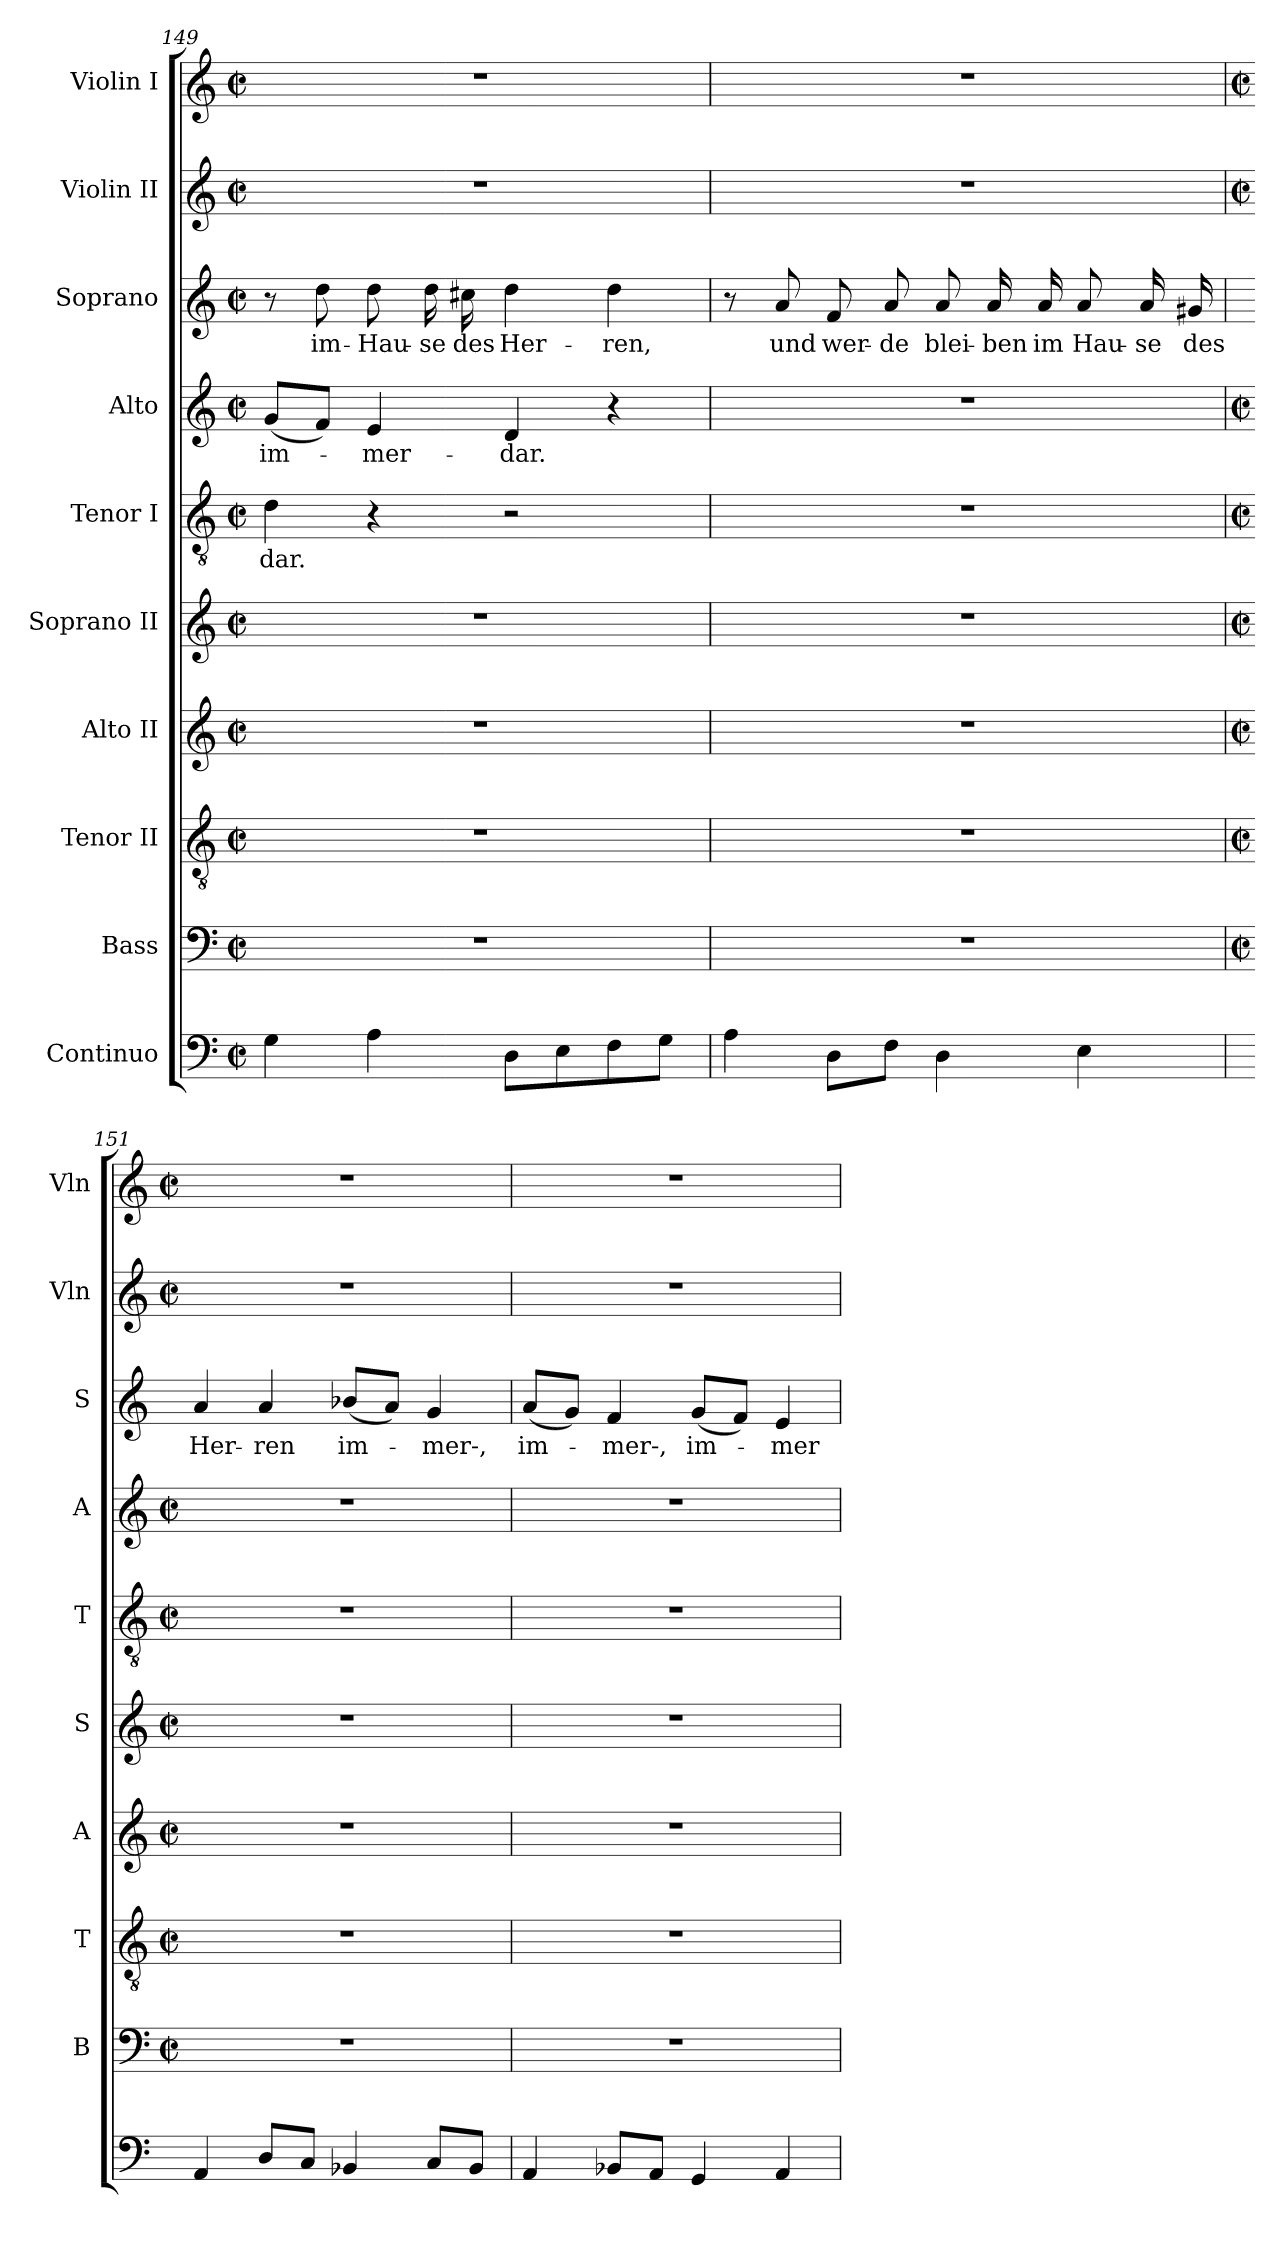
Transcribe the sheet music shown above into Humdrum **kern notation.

**kern	**kern	**kern	**kern	**kern	**kern	**text	**kern	**text	**kern	**text	**kern	**kern
*part10	*part9	*part8	*part7	*part6	*part5	*part5	*part4	*part4	*part3	*part3	*part2	*part1
*staff10	*staff9	*staff8	*staff7	*staff6	*staff5	*staff5	*staff4	*staff4	*staff3	*staff3	*staff2	*staff1
*I"Continuo	*I"Bass	*I"Tenor II	*I"Alto II	*I"Soprano II	*I"Tenor I	*	*I"Alto	*	*I"Soprano	*	*I"Violin II	*I"Violin I
*	*I'B	*I'T	*I'A	*I'S	*I'T	*	*I'A	*	*I'S	*	*I'Vln	*I'Vln
*clefF4	*clefF4	*clefGv2	*clefG2	*clefG2	*clefGv2	*	*clefG2	*	*clefG2	*	*clefG2	*clefG2
*k[]	*k[]	*k[]	*k[]	*k[]	*k[]	*	*k[]	*	*k[]	*	*k[]	*k[]
*C:	*C:	*C:	*C:	*C:	*C:	*	*C:	*	*C:	*	*C:	*C:
*M2/2	*M2/2	*M2/2	*M2/2	*M2/2	*M2/2	*	*M2/2	*	*M2/2	*	*M2/2	*M2/2
*met(c|)	*met(c|)	*met(c|)	*met(c|)	*met(c|)	*met(c|)	*	*met(c|)	*	*met(c|)	*	*met(c|)	*met(c|)
=149	=149	=149	=149	=149	=149	=149	=149	=149	=149	=149	=149	=149
!	!	!	!	!	!	!LO:LY:b	!	!LO:LY:b	!	!	!	!
4G	1r	1r	1r	1r	4d	-dar.	(<8gL	im-	8r	.	1r	1r
!	!	!	!	!	!	!	!	!	!	!LO:LY:b	!	!
.	.	.	.	.	.	.	8fJ)	.	8dd	im-	.	.
!	!	!	!	!	!	!	!	!LO:LY:b	!	!LO:LY:b	!	!
4A	.	.	.	.	4r	.	4e	mer-	8dd	-Hau-	.	.
!	!	!	!	!	!	!	!	!	!	!LO:LY:b	!	!
.	.	.	.	.	.	.	.	.	16dd	-se	.	.
!	!	!	!	!	!	!	!	!	!	!LO:LY:b	!	!
.	.	.	.	.	.	.	.	.	16cc#X	des	.	.
!	!	!	!	!	!	!	!	!LO:LY:b	!	!LO:LY:b	!	!
8DL	.	.	.	.	2r	.	4d	-dar.	4dd	Her-	.	.
8E	.	.	.	.	.	.	.	.	.	.	.	.
!	!	!	!	!	!	!	!	!	!	!LO:LY:b	!	!
8F	.	.	.	.	.	.	4r	.	4dd	-ren,	.	.
8GJ	.	.	.	.	.	.	.	.	.	.	.	.
=150	=150	=150	=150	=150	=150	=150	=150	=150	=150	=150	=150	=150
4A	1r	1r	1r	1r	1r	.	1r	.	8r	.	1r	1r
!	!	!	!	!	!	!	!	!	!	!LO:LY:b	!	!
.	.	.	.	.	.	.	.	.	8a	und	.	.
!	!	!	!	!	!	!	!	!	!	!LO:LY:b	!	!
8DL	.	.	.	.	.	.	.	.	8f	wer-	.	.
!	!	!	!	!	!	!	!	!	!	!LO:LY:b	!	!
8FJ	.	.	.	.	.	.	.	.	8a	-de	.	.
!	!	!	!	!	!	!	!	!	!	!LO:LY:b	!	!
4D	.	.	.	.	.	.	.	.	8a	blei-	.	.
!	!	!	!	!	!	!	!	!	!	!LO:LY:b	!	!
.	.	.	.	.	.	.	.	.	16a	-ben	.	.
!	!	!	!	!	!	!	!	!	!	!LO:LY:b	!	!
.	.	.	.	.	.	.	.	.	16a	im	.	.
!	!	!	!	!	!	!	!	!	!	!LO:LY:b	!	!
4E	.	.	.	.	.	.	.	.	8a	Hau-	.	.
!	!	!	!	!	!	!	!	!	!	!LO:LY:b	!	!
.	.	.	.	.	.	.	.	.	16a	-se	.	.
!	!	!	!	!	!	!	!	!	!	!LO:LY:b	!	!
.	.	.	.	.	.	.	.	.	16g#X	des	.	.
!!LO:LB:g=z
=151	=151	=151	=151	=151	=151	=151	=151	=151	=151	=151	=151	=151
*	*M2/2	*M2/2	*M2/2	*M2/2	*M2/2	*	*M2/2	*	*	*	*M2/2	*M2/2
*	*met(c|)	*met(c|)	*met(c|)	*met(c|)	*met(c|)	*	*met(c|)	*	*	*	*met(c|)	*met(c|)
!	!	!	!	!	!	!	!	!	!	!LO:LY:b	!	!
4AA	1r	1r	1r	1r	1r	.	1r	.	4a	Her-	1r	1r
!	!	!	!	!	!	!	!	!	!	!LO:LY:b	!	!
8DL	.	.	.	.	.	.	.	.	4a	-ren	.	.
8CJ	.	.	.	.	.	.	.	.	.	.	.	.
!	!	!	!	!	!	!	!	!	!	!LO:LY:b	!	!
4BB-X	.	.	.	.	.	.	.	.	(<8b-XL	im-	.	.
.	.	.	.	.	.	.	.	.	8aJ)	.	.	.
!	!	!	!	!	!	!	!	!	!	!LO:LY:b	!	!
8CL	.	.	.	.	.	.	.	.	4g	mer-,	.	.
8BB-J	.	.	.	.	.	.	.	.	.	.	.	.
=152	=152	=152	=152	=152	=152	=152	=152	=152	=152	=152	=152	=152
!	!	!	!	!	!	!	!	!	!	!LO:LY:b	!	!
4AA	1r	1r	1r	1r	1r	.	1r	.	(<8aL	im-	1r	1r
.	.	.	.	.	.	.	.	.	8gJ)	.	.	.
!	!	!	!	!	!	!	!	!	!	!LO:LY:b	!	!
8BB-XL	.	.	.	.	.	.	.	.	4f	mer-,	.	.
8AAJ	.	.	.	.	.	.	.	.	.	.	.	.
!	!	!	!	!	!	!	!	!	!	!LO:LY:b	!	!
4GG	.	.	.	.	.	.	.	.	(<8gL	im-	.	.
.	.	.	.	.	.	.	.	.	8fJ)	.	.	.
!	!	!	!	!	!	!	!	!	!	!LO:LY:b	!	!
4AA	.	.	.	.	.	.	.	.	4e	-mer-	.	.
=	=	=	=	=	=	=	=	=	=	=	=	=
*-	*-	*-	*-	*-	*-	*-	*-	*-	*-	*-	*-	*-
